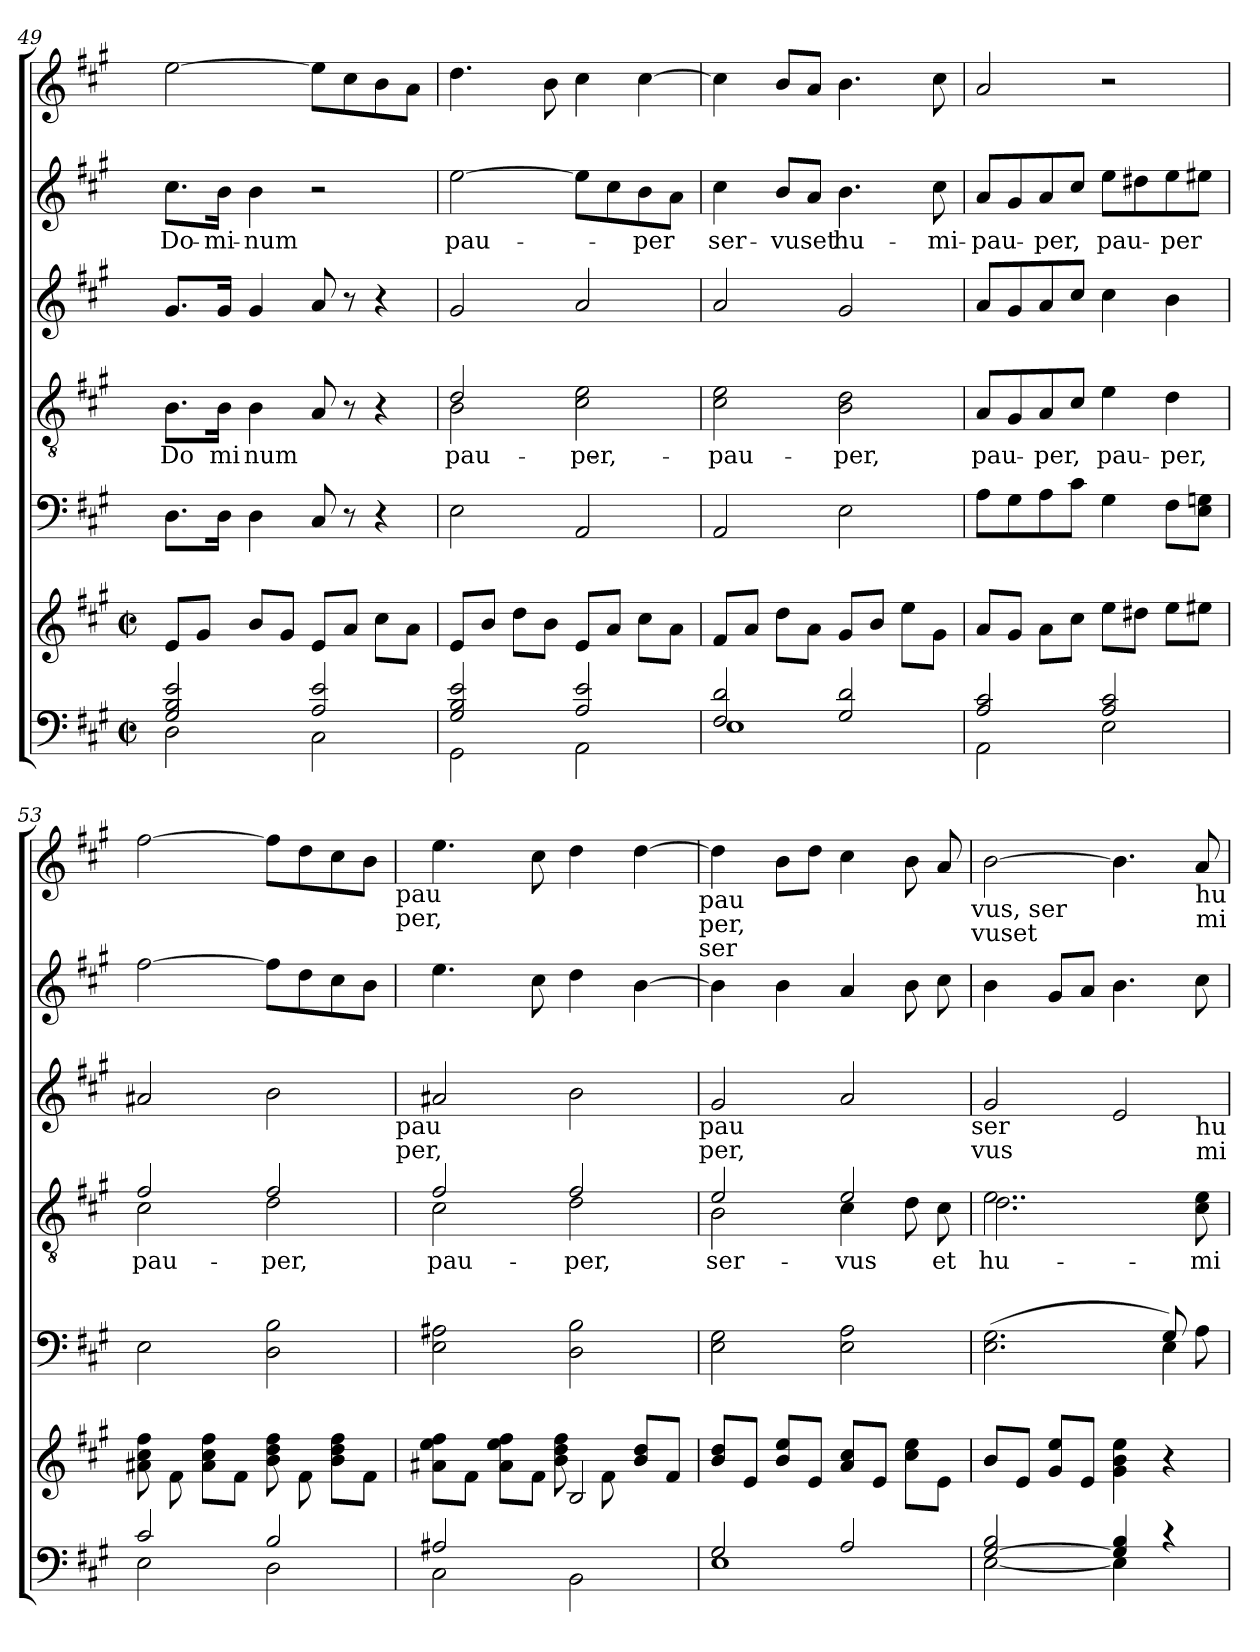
**kern	**kern	**kern	**kern	**text	**text	**kern	**kern	**text	**kern
*part7	*part6	*part5	*part4	*part4	*part4	*part3	*part2	*part2	*part1
*staff7	*staff6	*staff5	*staff4	*staff4	*staff4	*staff3	*staff2	*staff2	*staff1
!!LO:LB:g=z
*clefF4	*clefG2	*clefF4	*clefGv2	*	*	*clefG2	*clefG2	*	*clefG2
*k[f#c#g#]	*k[f#c#g#]	*k[f#c#g#]	*k[f#c#g#]	*	*	*k[f#c#g#]	*k[f#c#g#]	*	*k[f#c#g#]
*A:	*A:	*A:	*A:	*	*	*A:	*A:	*	*A:
*M2/2	*M2/2	*	*	*	*	*	*	*	*
*met(c|)	*met(c|)	*	*	*	*	*	*	*	*
=49	=49	=49	=49	=49	=49	=49	=49	=49	=49
*^	*	*	*	*	*	*	*	*	*
!	!	!	!	!	!LO:LY:b	!	!	!	!LO:LY:b	!
2G#/ 2B/ 2e/	2D\	8e/L	8.D\L	8.B\L	Do	.	8.g#/L	8.cc#\L	Do-	[>2ee\
.	.	8g#/J	.	.	.	.	.	.	.	.
!	!	!	!	!	!LO:LY:b	!	!	!	!LO:LY:b	!
.	.	.	16D\Jk	16B\Jk	mi	.	16g#/Jk	16b\Jk	-mi-	.
!	!	!	!	!	!LO:LY:b	!	!	!	!LO:LY:b	!
.	.	8b/L	4D\	4B\	num	.	4g#/	4b\	-num	.
.	.	8g#/J	.	.	.	.	.	.	.	.
2A/ 2e/	2C#\	8e/L	8C#/	8A/	.	.	8a/	2r	.	8ee\L]
.	.	8a/J	8r	8r	.	.	8r	.	.	8cc#\
.	.	8cc#\L	4r	4r	.	.	4r	.	.	8b\
.	.	8a\J	.	.	.	.	.	.	.	8a\J
=50	=50	=50	=50	=50	=50	=50	=50	=50	=50	=50
!	!	!	!	!	!LO:LY:b	!	!	!	!LO:LY:b	!
*	*	*	*	*^	*	*	*	*	*	*
2G#/ 2B/ 2e/	2GG#\	8e/L	2E\	2d/	2B\	pau-	.	2g#/	[>2ee\	pau-	4.dd\
.	.	8b/J	.	.	.	.	.	.	.	.	.
.	.	8dd\L	.	.	.	.	.	.	.	.	.
.	.	8b\J	.	.	.	.	.	.	.	.	8b\
!	!	!	!	!	!	!LO:LY:b	!	!	!	!	!
2A/ 2e/	2AA\	8e/L	2AA/	2ryy	2c#\ 2e\	-per,	.	2a/	8ee\L]	.	4cc#\
.	.	8a/J	.	.	.	.	.	.	8cc#\	.	.
!	!	!	!	!	!	!	!	!	!	!LO:LY:b	!
.	.	8cc#\L	.	.	.	.	.	.	8b\	-per	[>4cc#\
.	.	8a\J	.	.	.	.	.	.	8a\J	.	.
*	*	*	*	*v	*v	*	*	*	*	*	*
=51	=51	=51	=51	=51	=51	=51	=51	=51	=51	=51
!	!	!	!	!	!LO:LY:b	!	!	!	!LO:LY:b	!
2F#/ 2d/	1E	8f#/L	2AA/	2c#\ 2e\	pau-	.	2a/	4cc#\	ser-	4cc#\]
.	.	8a/J	.	.	.	.	.	.	.	.
!	!	!	!	!	!	!	!	!	!LO:LY:b	!
.	.	8dd\L	.	.	.	.	.	8b/L	-vuset	8b/L
.	.	8a\J	.	.	.	.	.	8a/J	.	8a/J
!	!	!	!	!	!LO:LY:b	!	!	!	!LO:LY:b	!
2G#/ 2d/	.	8g#/L	2E\	2B\ 2d\	-per,	.	2g#/	4.b\	hu-	4.b\
.	.	8b/J	.	.	.	.	.	.	.	.
.	.	8ee\L	.	.	.	.	.	.	.	.
!	!	!	!	!	!	!	!	!	!LO:LY:b	!
.	.	8g#\J	.	.	.	.	.	8cc#\	-mi-	8cc#\
=52	=52	=52	=52	=52	=52	=52	=52	=52	=52	=52
!	!	!	!	!	!LO:LY:b	!	!	!	!LO:LY:b	!
2A/ 2c#/	2AA\	8a/L	8A\L	8A/L	pau-	.	8a/L	8a/L	-pau-	2a/
.	.	8g#/J	8G#\	8G#/	.	.	8g#/	8g#/	.	.
!	!	!	!	!	!LO:LY:b	!	!	!	!LO:LY:b	!
.	.	8a\L	8A\	8A/	-per,	.	8a/	8a/	-per,	.
.	.	8cc#\J	8c#\J	8c#/J	.	.	8cc#/J	8cc#/J	.	.
!	!	!	!	!	!LO:LY:b	!	!	!	!LO:LY:b	!
2A/ 2c#/	2E\	8ee\L	4G#\	4e\	pau-	.	4cc#\	8ee\L	pau-	2r
.	.	8dd#X\J	.	.	.	.	.	8dd#X\	.	.
!	!	!	!	!	!LO:LY:b	!	!	!	!LO:LY:b	!
.	.	8ee\L	8F#\L	4d\	-per,	.	4b\	8ee\	-per	.
.	.	8ee#X\J	8E\ 8Gn\J	.	.	.	.	8ee#X\J	.	.
!!LO:LB:g=z
=53	=53	=53	=53	=53	=53	=53	=53	=53	=53	=53
*	*	*^	*	*	*	*	*	*	*	*
*	*	*	*^	*	*	*	*	*	*	*	*
!	!	!	!	!	!	!	!LO:LY:b	!LO:LY:b	!	!	!	!
*	*	*	*	*	*	*^	*	*	*	*	*	*
2c#/	2E\	8a#X\ 8cc#\ 8ff#\	2ryy	4ryy	2E\	2f#/	2c#\	pau-	--	2a#X/	[>2ff#\	.	[>2ff#\
.	.	8f#\	.	.	.	.	.	.	.	.	.	.	.
.	.	2.ryy	.	8a#\ 8cc#\ 8ff#\L	.	.	.	.	.	.	.	.	.
.	.	.	.	8f#\J	.	.	.	.	.	.	.	.	.
!	!	!	!	!	!	!	!	!LO:LY:b	!	!	!	!	!
2D\	2B/	.	8b\ 8dd\ 8ff#\	4ryy	2D\ 2B\	2f#/	2d\	-per,	.	2b\	8ff#\L]	.	8ff#\L]
.	.	.	8f#\	.	.	.	.	.	.	.	8dd\	.	8dd\
.	.	.	4ryy	8b\ 8dd\ 8ff#\L	.	.	.	.	.	.	8cc#\	.	8cc#\
.	.	.	.	8f#\J	.	.	.	.	.	.	8b\J	.	8b\J
!	!	!	!	!	!	!	!	!	!	!	!	!	!LO:TX:b:t=pau
!	!	!	!	!	!	!	!	!	!	!	!	!	!LO:TX:b:t=per,
!	!	!	!	!	!	!	!	!	!	!LO:TX:b:t=pau	!	!	!
!	!	!	!	!	!	!	!	!	!	!LO:TX:b:t=per,	!	!	!
=54	=54	=54	=54	=54	=54	=54	=54	=54	=54	=54	=54	=54	=54
!	!	!	!	!	!	!	!	!LO:LY:b	!	!	!	!	!
*	*	*	*v	*v	*	*	*	*	*	*	*	*	*
2C#\	2A#X/	8a#X\ 8ee\ 8ff#\L	2ryy	2E\ 2A#X\	2f#/	2c#\	pau-	.	2a#X/	4.ee\	.	4.ee\
.	.	8f#\J	.	.	.	.	.	.	.	.	.	.
.	.	8a#\ 8ee\ 8ff#\L	.	.	.	.	.	.	.	.	.	.
.	.	8f#\J	.	.	.	.	.	.	.	8cc#\	.	8cc#\
!	!	!	!	!	!	!	!LO:LY:b	!	!	!	!	!
2ryy	2BB\	2B/	8b\ 8dd\ 8ff#\	2D\ 2B\	2f#/	2d\	-per,	.	2b\	4dd\	.	4dd\
.	.	.	8f#\	.	.	.	.	.	.	.	.	.
.	.	.	8b/ 8dd/L	.	.	.	.	.	.	[>4b\	.	[>4dd\
.	.	.	8f#/J	.	.	.	.	.	.	.	.	.
!	!	!	!	!	!	!	!	!	!	!	!	!LO:TX:b:t=pau
!	!	!	!	!	!	!	!	!	!	!	!	!LO:TX:b:t=per,
!	!	!	!	!	!	!	!	!	!	!	!	!LO:TX:b:t=ser
!	!	!	!	!	!	!	!	!	!LO:TX:b:t=pau	!	!	!
!	!	!	!	!	!	!	!	!	!LO:TX:b:t=per,	!	!	!
=55	=55	=55	=55	=55	=55	=55	=55	=55	=55	=55	=55	=55
!	!	!	!	!	!	!	!LO:LY:b	!	!	!	!	!
*	*	*v	*v	*	*	*	*	*	*	*	*	*
2G#/	1E	8b/ 8dd/L	2E\ 2G#\	2e/	2B\	ser-	.	2g#/	4b\]	.	4dd\]
.	.	8e/J	.	.	.	.	.	.	.	.	.
.	.	8b/ 8ee/L	.	.	.	.	.	.	4b\	.	8b\L
.	.	8e/J	.	.	.	.	.	.	.	.	8dd\J
!	!	!	!	!	!	!LO:LY:b	!	!	!	!	!
2A/	.	8a/ 8cc#/L	2E\ 2A\	2e/	4c#\	-vus	.	2a/	4a/	.	4cc#\
.	.	8e/J	.	.	.	.	.	.	.	.	.
.	.	8cc#\ 8ee\L	.	.	8d\	.	.	.	8b\	.	8b\
!	!	!	!	!	!	!LO:LY:b	!	!	!	!	!
.	.	8e\J	.	.	8c#\	et	.	.	8cc#\	.	8a/
!	!	!	!	!	!	!	!	!	!	!	!LO:TX:b:t=vus, ser
!	!	!	!	!	!	!	!	!	!	!	!LO:TX:b:t=vuset
!	!	!	!	!	!	!	!	!LO:TX:b:t=ser	!	!	!
!	!	!	!	!	!	!	!	!LO:TX:b:t=vus	!	!	!
=56	=56	=56	=56	=56	=56	=56	=56	=56	=56	=56	=56
*	*	*	*^	*	*	*	*	*	*	*	*
!	!	!	!	!	!	!	!LO:LY:b	!	!	!	!	!
[>2G#/ 2B/	[<2E\	8b/L	(>2.E\ 2.G#\	2.ryy	2..e\	2.d\	-hu-	.	2g#/	4b\	.	[>2b\
.	.	8e/J	.	.	.	.	.	.	.	.	.	.
.	.	8g#/ 8ee/L	.	.	.	.	.	.	.	8g#/L	.	.
.	.	8e/J	.	.	.	.	.	.	.	8a/J	.	.
4G#/] 4B/	4E\]	4g#\ 4b\ 4ee\	.	.	.	.	.	.	2e/	4.b\	.	4.b\]
4rc	4ryy	4r	8G#/)	4E\	.	4ryy	.	.	.	.	.	.
!	!	!	!	!	!	!	!LO:LY:b	!	!	!	!	!
.	.	.	8A\	.	8c#\ 8e\	.	mi-	.	.	8cc#\	.	8a/
*	*	*	*v	*v	*	*	*	*	*	*	*	*
*v	*v	*	*	*v	*v	*	*	*	*	*	*
!	!	!	!	!	!	!	!	!	!LO:TX:b:t=hu
!	!	!	!	!	!	!	!	!	!LO:TX:b:t=mi
!	!	!	!	!	!	!LO:TX:b:t=hu	!	!	!
!	!	!	!	!	!	!LO:TX:b:t=mi	!	!	!
=	=	=	=	=	=	=	=	=	=
*-	*-	*-	*-	*-	*-	*-	*-	*-	*-
